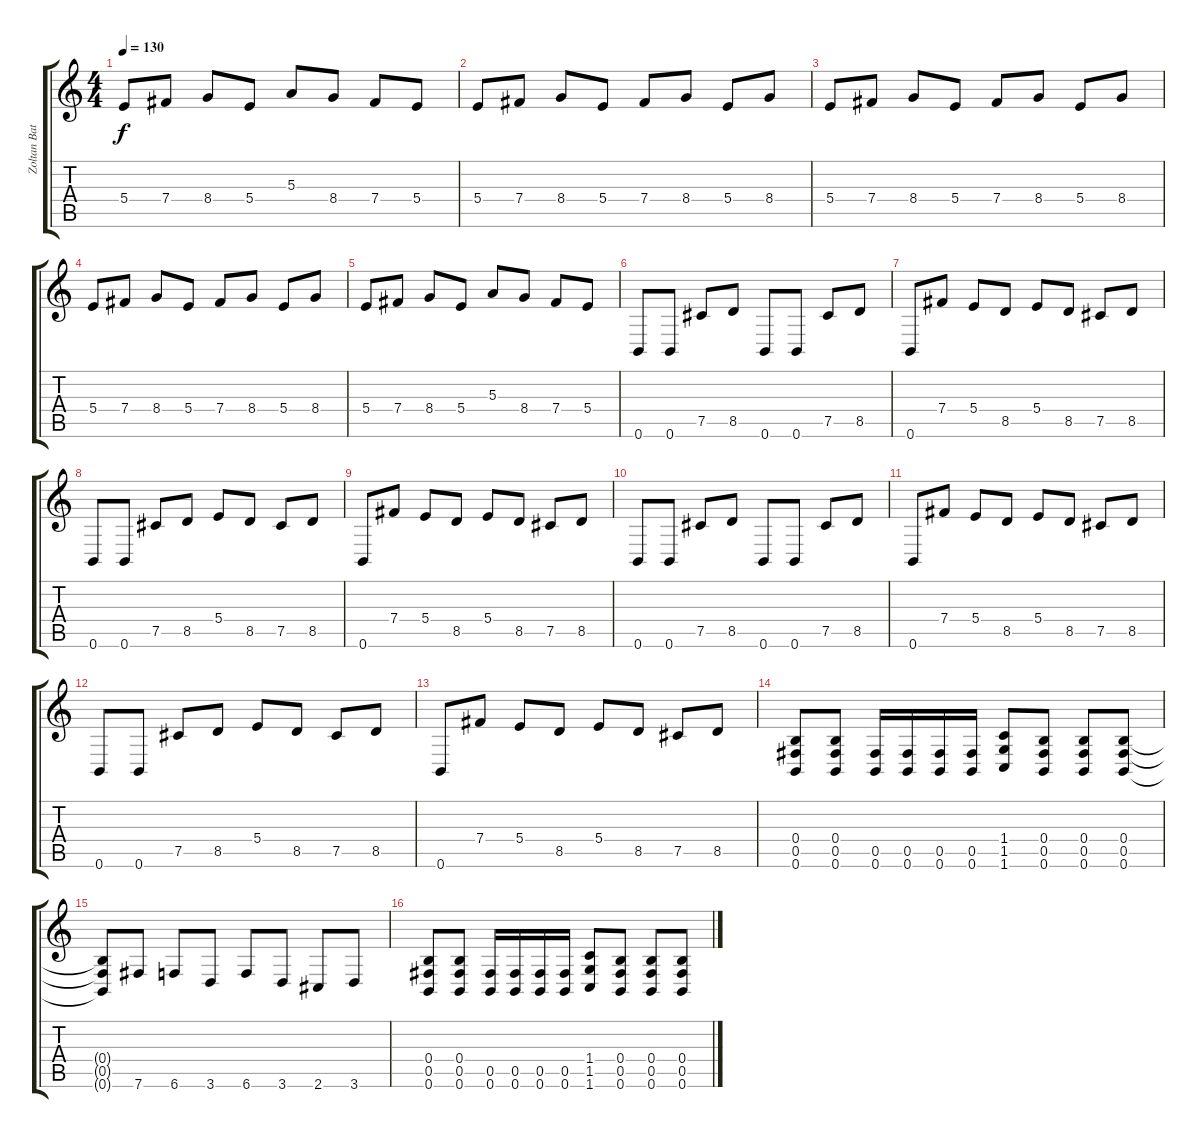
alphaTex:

\track ("Zoltan Bathory" "Zoltan Bat") {instrument distortionguitar}
\staff {score tabs}
\tuning (Db4 Ab3 E3 B2 Gb2 B1) {hide}
\ts (4 4)
\tempo 130
\clef g2
\ks c
5.4.8{dy f} 7.4.8 8.4.8 5.4.8 5.3.8 8.4.8 7.4.8 5.4.8 |
5.4.8 7.4.8 8.4.8 5.4.8 7.4.8 8.4.8 5.4.8 8.4.8 |
5.4.8 7.4.8 8.4.8 5.4.8 7.4.8 8.4.8 5.4.8 8.4.8 |
5.4.8 7.4.8 8.4.8 5.4.8 7.4.8 8.4.8 5.4.8 8.4.8 |
5.4.8 7.4.8 8.4.8 5.4.8 5.3.8 8.4.8 7.4.8 5.4.8 |
0.6.8 0.6.8 7.5.8 8.5.8 0.6.8 0.6.8 7.5.8 8.5.8 |
0.6.8 7.4.8 5.4.8 8.5.8 5.4.8 8.5.8 7.5.8 8.5.8 |
0.6.8 0.6.8 7.5.8 8.5.8 5.4.8 8.5.8 7.5.8 8.5.8 |
0.6.8 7.4.8 5.4.8 8.5.8 5.4.8 8.5.8 7.5.8 8.5.8 |
0.6.8 0.6.8 7.5.8 8.5.8 0.6.8 0.6.8 7.5.8 8.5.8 |
0.6.8 7.4.8 5.4.8 8.5.8 5.4.8 8.5.8 7.5.8 8.5.8 |
0.6.8 0.6.8 7.5.8 8.5.8 5.4.8 8.5.8 7.5.8 8.5.8 |
0.6.8 7.4.8 5.4.8 8.5.8 5.4.8 8.5.8 7.5.8 8.5.8 |
(0.4 0.5 0.6).8 (0.4 0.5 0.6).8 (0.5 0.6).16 (0.5 0.6).16 (0.5 0.6).16 (0.5 0.6).16 (1.4 1.5 1.6).8 (0.4 0.5 0.6).8 (0.4 0.5 0.6).8 (0.4 0.5 0.6).8 |
(0.4{t} 0.5{t} 0.6{t}).8 7.6.8 6.6.8 3.6.8 6.6.8 3.6.8 2.6.8 3.6.8 |
(0.4 0.5 0.6).8 (0.4 0.5 0.6).8 (0.5 0.6).16 (0.5 0.6).16 (0.5 0.6).16 (0.5 0.6).16 (1.4 1.5 1.6).8 (0.4 0.5 0.6).8 (0.4 0.5 0.6).8 (0.4 0.5 0.6).8
